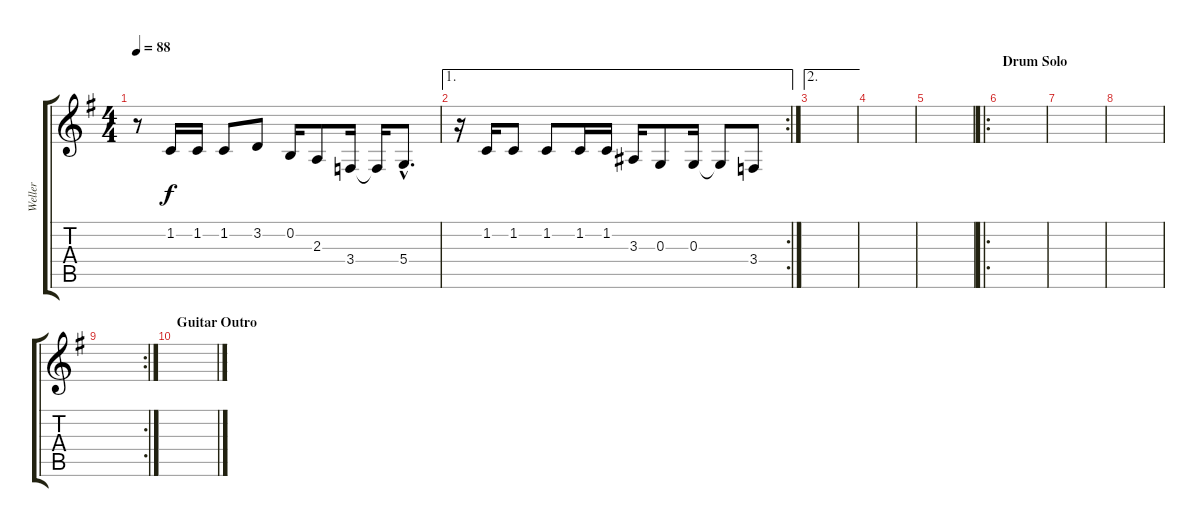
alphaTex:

\track ("Weller" "Weller") {instrument bassoon}
\staff {score tabs}
\tuning (E4 B3 G3 D3 A2 E2) {hide}
\ts (4 4)
\tempo 88
\clef g2
\ks g
r.8{dy f} 1.2.16 1.2.16 1.2.8 3.2.8 0.2.16 2.3.8 3.4.16 3.4{t}.16 5.4{hac}.8{d} |
\ae 1
\rc 2
r.16 1.2.16 1.2.8 1.2.8 1.2.16 1.2.16 3.3.16 0.3.8 0.3.16 0.3{t}.8 3.4.8 |
\ae 2
|
|
|
\ro
\section ("" "Drum Solo")
|
|
|
\rc 2
|
\section ("" "Guitar Outro")
